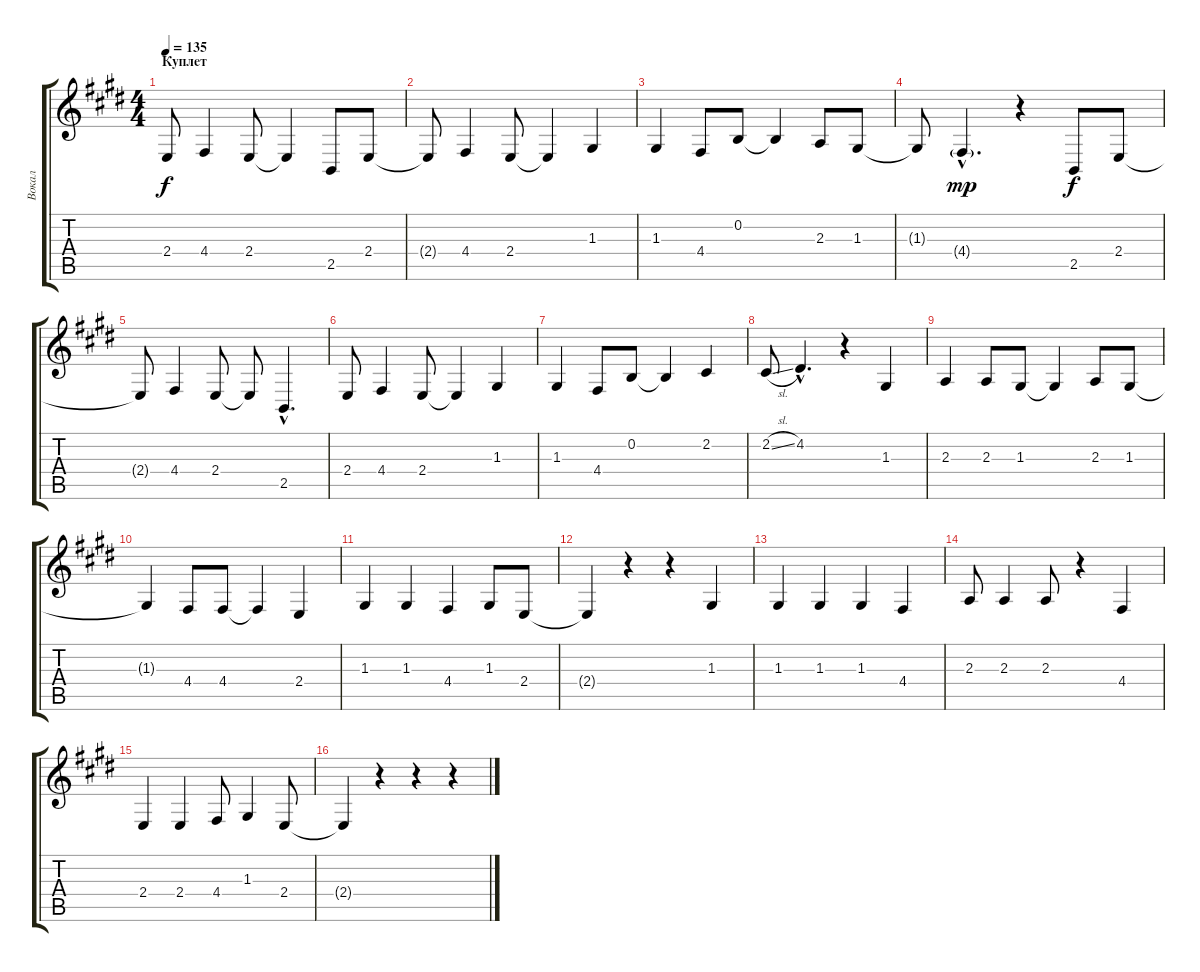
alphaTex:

\track ("Вокал" "Вокал") {instrument viola}
\staff {score tabs}
\tuning (E4 B3 G3 D3 A2 E2) {hide}
\ts (4 4)
\section ("" "Куплет")
\tempo 135
\clef g2
\ks e
2.4.8{dy f} 4.4.4 2.4.8 2.4{t}.4 2.5.8 2.4.8 |
2.4{t}.8 4.4.4 2.4.8 2.4{t}.4 1.3.4 |
1.3.4 4.4.8 0.2.8 0.2{t}.4 2.3.8 1.3.8 |
1.3{t}.8 4.4{g hac}.4{d dy mp} r.4 2.5.8{dy f} 2.4.8 |
2.4{t}.8 4.4.4 2.4.8 2.4{t}.8 2.5{hac}.4{d} |
2.4.8 4.4.4 2.4.8 2.4{t}.4 1.3.4 |
1.3.4 4.4.8 0.2.8 0.2{t}.4 2.2.4 |
2.2{sl}.8 4.2{hac}.4{d} r.4 1.3.4 |
2.3.4 2.3.8 1.3.8 1.3{t}.4 2.3.8 1.3.8 |
1.3{t}.4 4.4.8 4.4.8 4.4{t}.4 2.4.4 |
1.3.4 1.3.4 4.4.4 1.3.8 2.4.8 |
2.4{t}.4 r.4 r.4 1.3.4 |
1.3.4 1.3.4 1.3.4 4.4.4 |
2.3.8 2.3.4 2.3.8 r.4 4.4.4 |
2.4.4 2.4.4 4.4.8 1.3.4 2.4.8 |
2.4{t}.4 r.4 r.4 r.4
